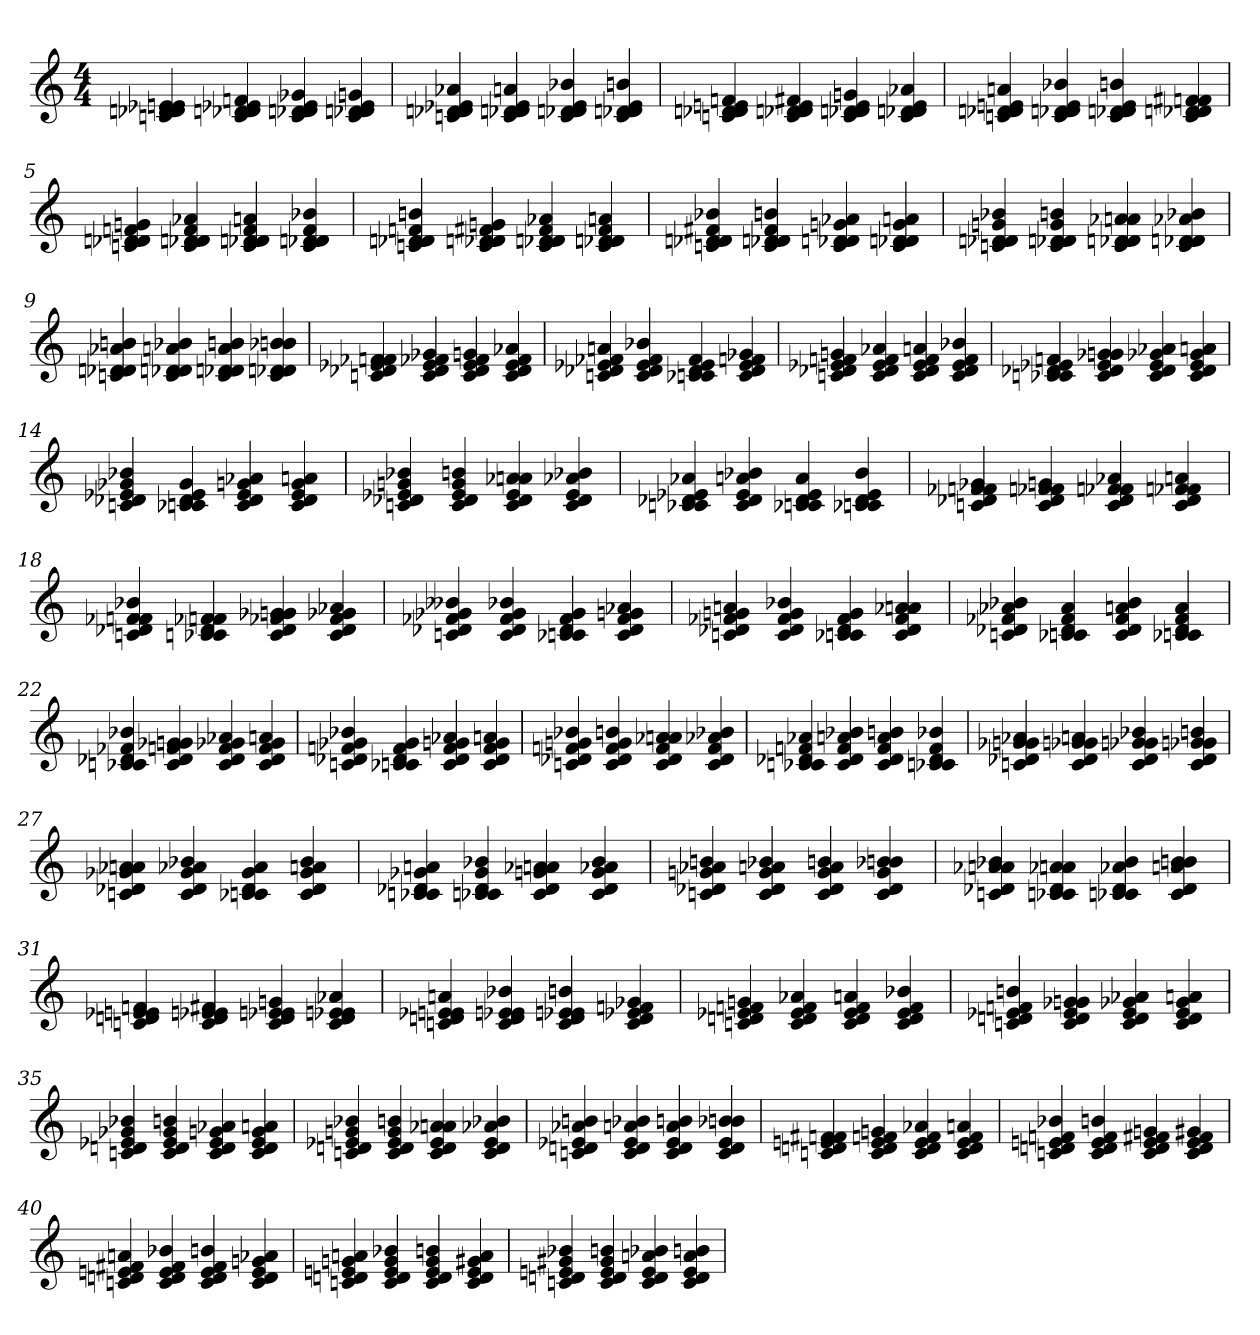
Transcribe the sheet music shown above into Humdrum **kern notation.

**kern
*part1
*staff1
*clefG2
*k[]
*M4/4
=1
4cn/ 4d-X/ 4dn/ 4e-X/ 4en/
4c/ 4d-X/ 4dn/ 4e-X/ 4fn/
4c/ 4d-X/ 4dn/ 4e-/ 4g-X/
4c/ 4d-X/ 4dn/ 4e-/ 4gn/
=2
4cn/ 4d-X/ 4dn/ 4e-X/ 4a-X/
4c/ 4d-X/ 4dn/ 4e-/ 4an/
4c/ 4d-X/ 4dn/ 4e-/ 4b-X/
4c/ 4d-X/ 4dn/ 4e-/ 4bn/
=3
4cn/ 4d-X/ 4dn/ 4en/ 4fn/
4c/ 4d-X/ 4dn/ 4e/ 4f#X/
4c/ 4d-X/ 4dn/ 4e/ 4gn/
4c/ 4d-X/ 4dn/ 4e/ 4a-X/
!!LO:LB:g=z
=4
4cn/ 4d-X/ 4dn/ 4en/ 4an/
4c/ 4d-X/ 4dn/ 4e/ 4b-X/
4c/ 4d-X/ 4dn/ 4e/ 4bn/
4c/ 4d-X/ 4dn/ 4fn/ 4f#X/
=5
4cn/ 4d-X/ 4dn/ 4fn/ 4gn/
4c/ 4d-X/ 4dn/ 4f/ 4a-X/
4c/ 4d-X/ 4dn/ 4f/ 4an/
4c/ 4d-X/ 4dn/ 4f/ 4b-X/
=6
4cn/ 4d-X/ 4dn/ 4fn/ 4bn/
4c/ 4d-X/ 4dn/ 4f#X/ 4gn/
4c/ 4d-X/ 4dn/ 4f#/ 4a-X/
4c/ 4d-X/ 4dn/ 4f#/ 4an/
!!LO:LB:g=z
=7
4cn/ 4d-X/ 4dn/ 4f#X/ 4b-X/
4c/ 4d-X/ 4dn/ 4f#/ 4bn/
4c/ 4d-X/ 4dn/ 4gn/ 4a-X/
4c/ 4d-X/ 4dn/ 4g/ 4an/
=8
4cn/ 4d-X/ 4dn/ 4gn/ 4b-X/
4c/ 4d-X/ 4dn/ 4g/ 4bn/
4c/ 4d-X/ 4dn/ 4a-X/ 4an/
4c/ 4d-X/ 4dn/ 4a-X/ 4b-X/
=9
4cn/ 4d-X/ 4dn/ 4a-X/ 4bn/
4c/ 4d-X/ 4dn/ 4an/ 4b-X/
4c/ 4d-X/ 4dn/ 4a/ 4bn/
4c/ 4d-X/ 4dn/ 4b-X/ 4bn/
!!LO:LB:g=z
=10
4cn/ 4d-X/ 4e-X/ 4f-X/ 4fn/
4c/ 4d-/ 4e-/ 4f-X/ 4g-X/
4c/ 4d-/ 4e-/ 4f-/ 4gn/
4c/ 4d-/ 4e-/ 4f-/ 4a-X/
=11
4cn/ 4d-X/ 4e-X/ 4f-X/ 4an/
4c/ 4d-/ 4e-/ 4f-/ 4b-X/
4c-X/ 4cn/ 4d-/ 4e-/ 4f-/
4c/ 4d-/ 4e-/ 4fn/ 4g-X/
=12
4cn/ 4d-X/ 4e-X/ 4fn/ 4gn/
4c/ 4d-/ 4e-/ 4f/ 4a-X/
4c/ 4d-/ 4e-/ 4f/ 4an/
4c/ 4d-/ 4e-/ 4f/ 4b-X/
!!LO:LB:g=z
=13
4c-X/ 4cn/ 4d-X/ 4e-X/ 4fn/
4c/ 4d-/ 4e-/ 4g-X/ 4gn/
4c/ 4d-/ 4e-/ 4g-X/ 4a-X/
4c/ 4d-/ 4e-/ 4g-/ 4an/
=14
4cn/ 4d-X/ 4e-X/ 4g-X/ 4b-X/
4c-X/ 4cn/ 4d-/ 4e-/ 4g-/
4c/ 4d-/ 4e-/ 4gn/ 4a-X/
4c/ 4d-/ 4e-/ 4g/ 4an/
=15
4cn/ 4d-X/ 4e-X/ 4gn/ 4b-X/
4c/ 4d-/ 4e-/ 4g/ 4bn/
4c/ 4d-/ 4e-/ 4a-X/ 4an/
4c/ 4d-/ 4e-/ 4a-X/ 4b-X/
!!LO:LB:g=z
=16
4c-X/ 4cn/ 4d-X/ 4e-X/ 4a-X/
4c/ 4d-/ 4e-/ 4an/ 4b-X/
4c-X/ 4cn/ 4d-/ 4e-/ 4a/
4c-X/ 4cn/ 4d-/ 4e-/ 4b-/
=17
4cn/ 4d-X/ 4f-X/ 4fn/ 4g-X/
4c/ 4d-/ 4f-X/ 4fn/ 4gn/
4c/ 4d-/ 4f-X/ 4fn/ 4a-X/
4c/ 4d-/ 4f-X/ 4fn/ 4an/
=18
4cn/ 4d-X/ 4f-X/ 4fn/ 4b-X/
4c-X/ 4cn/ 4d-/ 4f-X/ 4fn/
4c/ 4d-/ 4f-X/ 4g-X/ 4gn/
4c/ 4d-/ 4f-/ 4g-X/ 4a-X/
!!LO:LB:g=z
=19
4cn/ 4d-X/ 4f-X/ 4g-X/ 4b--X/
4c/ 4d-/ 4f-/ 4g-/ 4b-X/
4c-X/ 4cn/ 4d-/ 4f-/ 4g-/
4c/ 4d-/ 4f-/ 4gn/ 4a-X/
=20
4cn/ 4d-X/ 4f-X/ 4gn/ 4an/
4c/ 4d-/ 4f-/ 4g/ 4b-X/
4c-X/ 4cn/ 4d-/ 4f-/ 4g/
4c/ 4d-/ 4f-/ 4a-X/ 4an/
=21
4cn/ 4d-X/ 4f-X/ 4a-X/ 4b-X/
4c-X/ 4cn/ 4d-/ 4f-/ 4a-/
4c/ 4d-/ 4f-/ 4an/ 4b-/
4c-X/ 4cn/ 4d-/ 4f-/ 4a/
!!LO:LB:g=z
=22
4c-X/ 4cn/ 4d-X/ 4f-X/ 4b-X/
4c/ 4d-/ 4fn/ 4g-X/ 4gn/
4c/ 4d-/ 4f/ 4g-X/ 4a-X/
4c/ 4d-/ 4f/ 4g-/ 4an/
=23
4cn/ 4d-X/ 4fn/ 4g-X/ 4b-X/
4c-X/ 4cn/ 4d-/ 4f/ 4g-/
4c/ 4d-/ 4f/ 4gn/ 4a-X/
4c/ 4d-/ 4f/ 4g/ 4an/
=24
4cn/ 4d-X/ 4fn/ 4gn/ 4b-X/
4c/ 4d-/ 4f/ 4g/ 4bn/
4c/ 4d-/ 4f/ 4a-X/ 4an/
4c/ 4d-/ 4f/ 4a-X/ 4b-X/
!!LO:LB:g=z
=25
4c-X/ 4cn/ 4d-X/ 4fn/ 4a-X/
4c/ 4d-/ 4f/ 4an/ 4b-X/
4c/ 4d-/ 4f/ 4a/ 4bn/
4c-X/ 4cn/ 4d-/ 4f/ 4b-X/
=26
4cn/ 4d-X/ 4g-X/ 4gn/ 4a-X/
4c/ 4d-/ 4g-X/ 4gn/ 4an/
4c/ 4d-/ 4g-X/ 4gn/ 4b-X/
4c/ 4d-/ 4g-X/ 4gn/ 4bn/
=27
4cn/ 4d-X/ 4g-X/ 4a-X/ 4an/
4c/ 4d-/ 4g-/ 4a-X/ 4b-X/
4c-X/ 4cn/ 4d-/ 4g-/ 4a-/
4c/ 4d-/ 4g-/ 4an/ 4b-/
!!LO:LB:g=z
=28
4c-X/ 4cn/ 4d-X/ 4g-X/ 4an/
4c-X/ 4cn/ 4d-/ 4g-/ 4b-X/
4c/ 4d-/ 4gn/ 4a-X/ 4an/
4c/ 4d-/ 4g/ 4a-X/ 4b-/
=29
4cn/ 4d-X/ 4gn/ 4a-X/ 4bn/
4c/ 4d-/ 4g/ 4an/ 4b-X/
4c/ 4d-/ 4g/ 4a/ 4bn/
4c/ 4d-/ 4g/ 4b-X/ 4bn/
=30
4cn/ 4d-X/ 4a-X/ 4an/ 4b-X/
4c-X/ 4cn/ 4d-/ 4a-X/ 4an/
4c-X/ 4cn/ 4d-/ 4a-X/ 4b-/
4c/ 4d-/ 4an/ 4b-/ 4bn/
!!LO:PB:g=z
=31
4cn/ 4dn/ 4e-X/ 4en/ 4fn/
4c/ 4d/ 4e-X/ 4en/ 4f#X/
4c/ 4d/ 4e-X/ 4en/ 4gn/
4c/ 4d/ 4e-X/ 4en/ 4a-X/
=32
4cn/ 4dn/ 4e-X/ 4en/ 4an/
4c/ 4d/ 4e-X/ 4en/ 4b-X/
4c/ 4d/ 4e-X/ 4en/ 4bn/
4c/ 4d/ 4e-X/ 4fn/ 4g-X/
=33
4cn/ 4dn/ 4e-X/ 4fn/ 4gn/
4c/ 4d/ 4e-/ 4f/ 4a-X/
4c/ 4d/ 4e-/ 4f/ 4an/
4c/ 4d/ 4e-/ 4f/ 4b-X/
!!LO:LB:g=z
=34
4cn/ 4dn/ 4e-X/ 4fn/ 4bn/
4c/ 4d/ 4e-/ 4g-X/ 4gn/
4c/ 4d/ 4e-/ 4g-X/ 4a-X/
4c/ 4d/ 4e-/ 4g-/ 4an/
=35
4cn/ 4dn/ 4e-X/ 4g-X/ 4b-X/
4c/ 4d/ 4e-/ 4g-/ 4bn/
4c/ 4d/ 4e-/ 4gn/ 4a-X/
4c/ 4d/ 4e-/ 4g/ 4an/
=36
4cn/ 4dn/ 4e-X/ 4gn/ 4b-X/
4c/ 4d/ 4e-/ 4g/ 4bn/
4c/ 4d/ 4e-/ 4a-X/ 4an/
4c/ 4d/ 4e-/ 4a-X/ 4b-X/
!!LO:LB:g=z
=37
4cn/ 4dn/ 4e-X/ 4a-X/ 4bn/
4c/ 4d/ 4e-/ 4an/ 4b-X/
4c/ 4d/ 4e-/ 4a/ 4bn/
4c/ 4d/ 4e-/ 4b-X/ 4bn/
=38
4cn/ 4dn/ 4en/ 4fn/ 4f#X/
4c/ 4d/ 4e/ 4fn/ 4gn/
4c/ 4d/ 4e/ 4f/ 4a-X/
4c/ 4d/ 4e/ 4f/ 4an/
=39
4cn/ 4dn/ 4en/ 4fn/ 4b-X/
4c/ 4d/ 4e/ 4f/ 4bn/
4c/ 4d/ 4e/ 4f#X/ 4gn/
4c/ 4d/ 4e/ 4f#/ 4g#X/
!!LO:LB:g=z
=40
4cn/ 4dn/ 4en/ 4f#X/ 4an/
4c/ 4d/ 4e/ 4f#/ 4b-X/
4c/ 4d/ 4e/ 4f#/ 4bn/
4c/ 4d/ 4e/ 4gn/ 4a-X/
=41
4cn/ 4dn/ 4en/ 4gn/ 4an/
4c/ 4d/ 4e/ 4g/ 4b-X/
4c/ 4d/ 4e/ 4g/ 4bn/
4c/ 4d/ 4e/ 4g#X/ 4a/
=42
4cn/ 4dn/ 4en/ 4g#X/ 4b-X/
4c/ 4d/ 4e/ 4g#/ 4bn/
4c/ 4d/ 4e/ 4an/ 4b-X/
4c/ 4d/ 4e/ 4a/ 4bn/
=
*-
